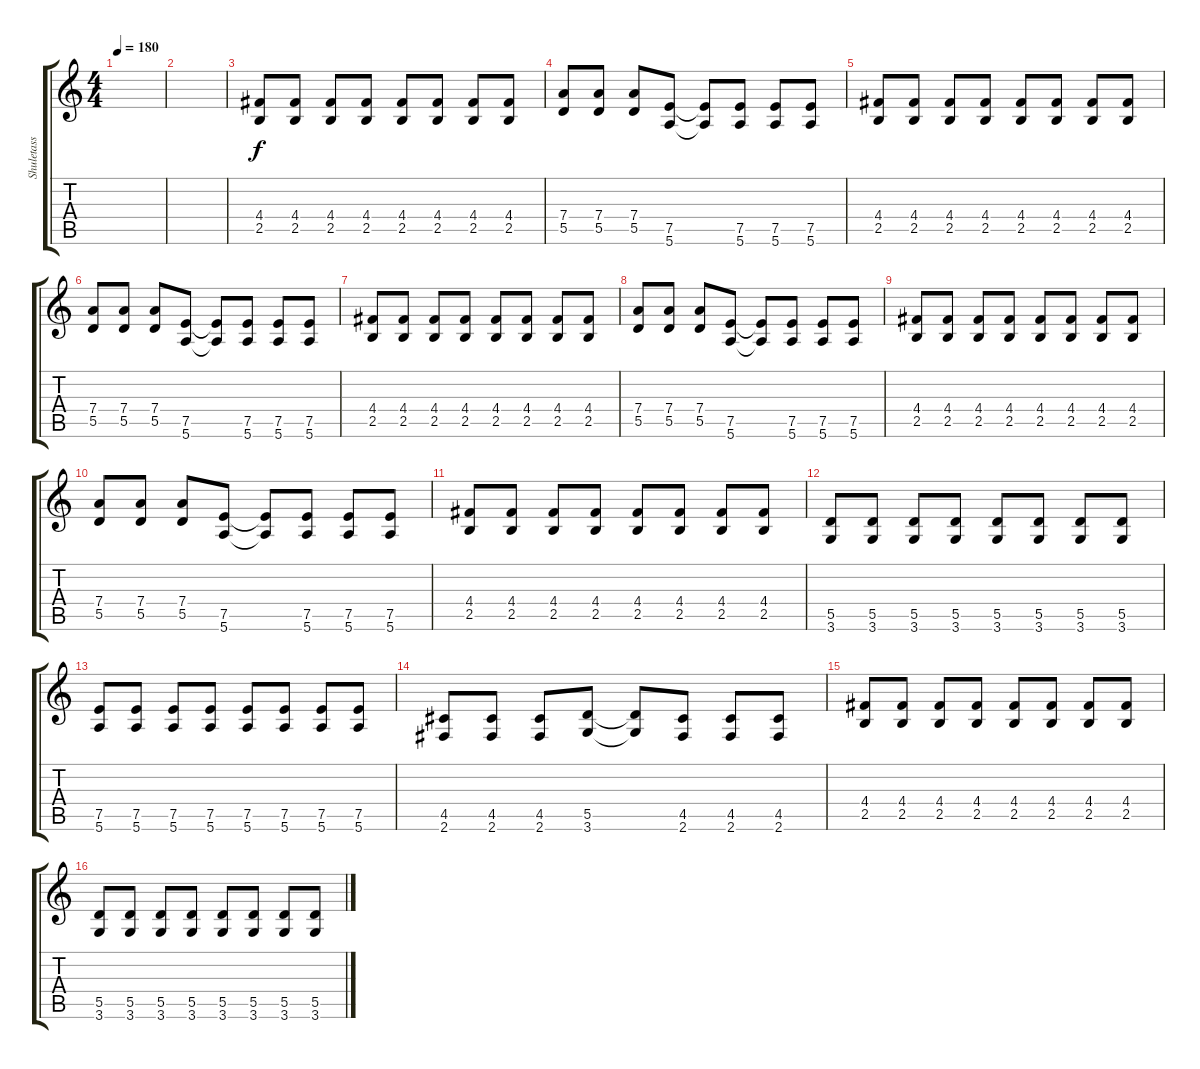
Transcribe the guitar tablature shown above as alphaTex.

\track ("Shuletass" "Shuletass") {instrument distortionguitar}
\staff {score tabs}
\tuning (E4 B3 G3 D3 A2 E2) {hide}
\ts (4 4)
\tempo 180
\clef g2
\ks c
|
|
(4.4 2.5).8 (4.4 2.5).8 (4.4 2.5).8 (4.4 2.5).8 (4.4 2.5).8 (4.4 2.5).8 (4.4 2.5).8 (4.4 2.5).8 |
(7.4 5.5).8 (7.4 5.5).8 (7.4 5.5).8 (7.5 5.6).8 (7.5{t} 5.6{t}).8 (7.5 5.6).8 (7.5 5.6).8 (7.5 5.6).8 |
(4.4 2.5).8 (4.4 2.5).8 (4.4 2.5).8 (4.4 2.5).8 (4.4 2.5).8 (4.4 2.5).8 (4.4 2.5).8 (4.4 2.5).8 |
(7.4 5.5).8 (7.4 5.5).8 (7.4 5.5).8 (7.5 5.6).8 (7.5{t} 5.6{t}).8 (7.5 5.6).8 (7.5 5.6).8 (7.5 5.6).8 |
(4.4 2.5).8 (4.4 2.5).8 (4.4 2.5).8 (4.4 2.5).8 (4.4 2.5).8 (4.4 2.5).8 (4.4 2.5).8 (4.4 2.5).8 |
(7.4 5.5).8 (7.4 5.5).8 (7.4 5.5).8 (7.5 5.6).8 (7.5{t} 5.6{t}).8 (7.5 5.6).8 (7.5 5.6).8 (7.5 5.6).8 |
(4.4 2.5).8 (4.4 2.5).8 (4.4 2.5).8 (4.4 2.5).8 (4.4 2.5).8 (4.4 2.5).8 (4.4 2.5).8 (4.4 2.5).8 |
(7.4 5.5).8 (7.4 5.5).8 (7.4 5.5).8 (7.5 5.6).8 (7.5{t} 5.6{t}).8 (7.5 5.6).8 (7.5 5.6).8 (7.5 5.6).8 |
(4.4 2.5).8 (4.4 2.5).8 (4.4 2.5).8 (4.4 2.5).8 (4.4 2.5).8 (4.4 2.5).8 (4.4 2.5).8 (4.4 2.5).8 |
(5.5 3.6).8 (5.5 3.6).8 (5.5 3.6).8 (5.5 3.6).8 (5.5 3.6).8 (5.5 3.6).8 (5.5 3.6).8 (5.5 3.6).8 |
(7.5 5.6).8 (7.5 5.6).8 (7.5 5.6).8 (7.5 5.6).8 (7.5 5.6).8 (7.5 5.6).8 (7.5 5.6).8 (7.5 5.6).8 |
(4.5 2.6).8 (4.5 2.6).8 (4.5 2.6).8 (5.5 3.6).8 (5.5{t} 3.6{t}).8 (4.5 2.6).8 (4.5 2.6).8 (4.5 2.6).8 |
(4.4 2.5).8 (4.4 2.5).8 (4.4 2.5).8 (4.4 2.5).8 (4.4 2.5).8 (4.4 2.5).8 (4.4 2.5).8 (4.4 2.5).8 |
(5.5 3.6).8 (5.5 3.6).8 (5.5 3.6).8 (5.5 3.6).8 (5.5 3.6).8 (5.5 3.6).8 (5.5 3.6).8 (5.5 3.6).8
